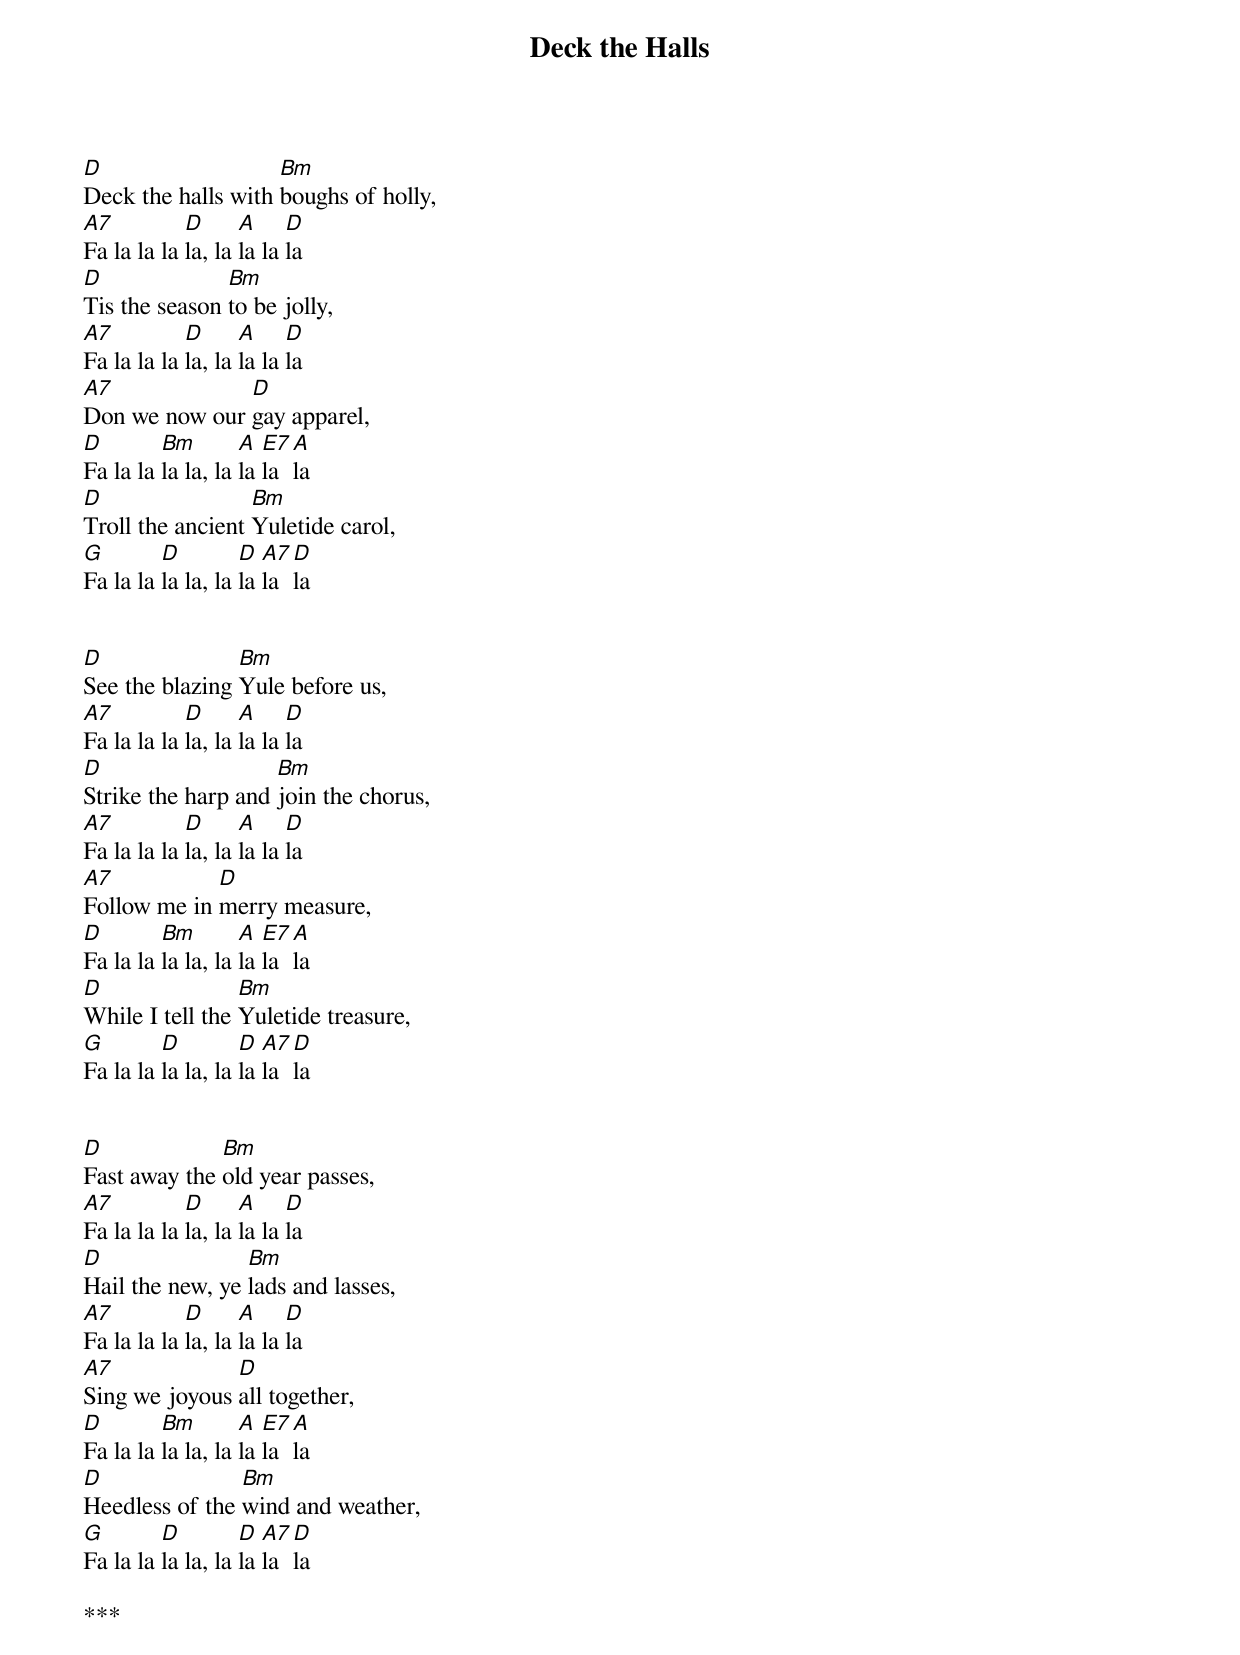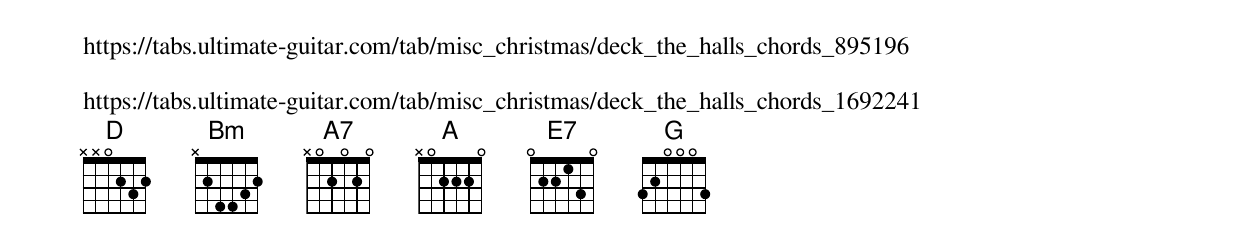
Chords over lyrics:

Deck the Halls

D                   Bm
Deck the halls with boughs of holly,
A7          D      A     D
Fa la la la la, la la la la
D              Bm
Tis the season to be jolly,
A7          D      A     D
Fa la la la la, la la la la
A7             D
Don we now our gay apparel,
D        Bm        A  E7 A
Fa la la la la, la la la la
D                 Bm
Troll the ancient Yuletide carol,
G        D         D  A7 D
Fa la la la la, la la la la


D               Bm
See the blazing Yule before us,
A7          D      A     D
Fa la la la la, la la la la
D                   Bm
Strike the harp and join the chorus,
A7          D      A     D
Fa la la la la, la la la la
A7           D
Follow me in merry measure,
D        Bm        A  E7 A
Fa la la la la, la la la la
D                Bm
While I tell the Yuletide treasure,
G        D         D  A7 D
Fa la la la la, la la la la


D             Bm
Fast away the old year passes,
A7          D      A     D
Fa la la la la, la la la la
D                Bm
Hail the new, ye lads and lasses,
A7          D      A     D
Fa la la la la, la la la la
A7             D
Sing we joyous all together,
D        Bm        A  E7 A
Fa la la la la, la la la la
D               Bm
Heedless of the wind and weather,
G        D         D  A7 D
Fa la la la la, la la la la

***

https://tabs.ultimate-guitar.com/tab/misc_christmas/deck_the_halls_chords_895196

https://tabs.ultimate-guitar.com/tab/misc_christmas/deck_the_halls_chords_1692241
